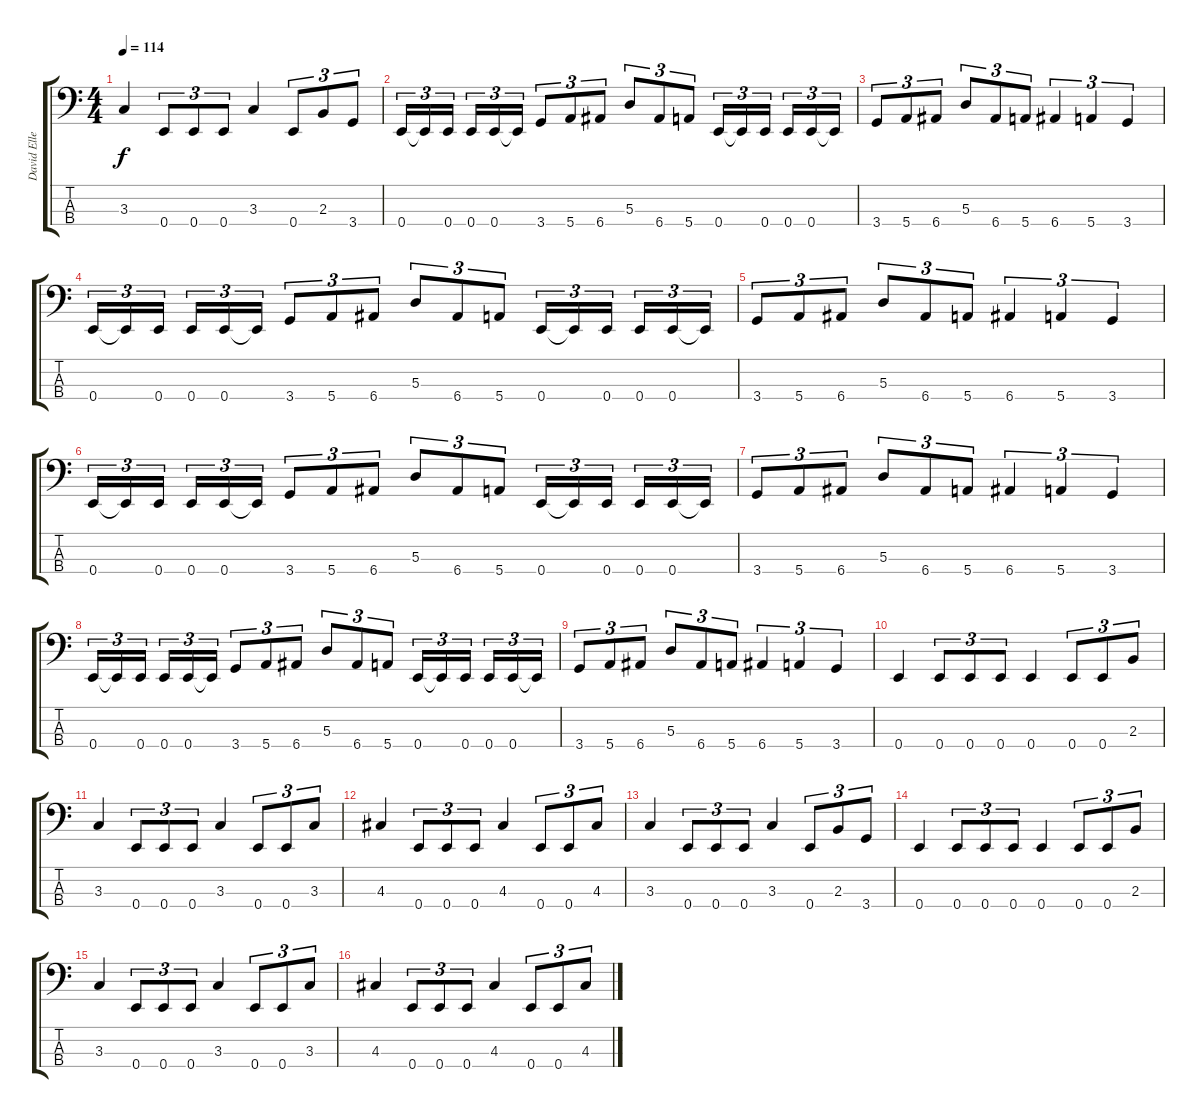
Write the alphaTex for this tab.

\track ("David Ellefson" "David Elle") {instrument electricbasspick}
\staff {score tabs}
\tuning (G2 D2 A1 E1) {hide}
\ts (4 4)
\tempo 114
\clef f4
\ks c
3.3.4{dy f} 0.4.8{tu (3 2)} 0.4.8{tu (3 2)} 0.4.8{tu (3 2)} 3.3.4 0.4.8{tu (3 2)} 2.3.8{tu (3 2)} 3.4.8{tu (3 2)} |
0.4.16{tu (3 2)} 0.4{t}.16{tu (3 2)} 0.4.16{tu (3 2)} 0.4.16{tu (3 2)} 0.4.16{tu (3 2)} 0.4{t}.16{tu (3 2)} 3.4.8{tu (3 2)} 5.4.8{tu (3 2)} 6.4.8{tu (3 2)} 5.3.8{tu (3 2)} 6.4.8{tu (3 2)} 5.4.8{tu (3 2)} 0.4.16{tu (3 2)} 0.4{t}.16{tu (3 2)} 0.4.16{tu (3 2)} 0.4.16{tu (3 2)} 0.4.16{tu (3 2)} 0.4{t}.16{tu (3 2)} |
3.4.8{tu (3 2)} 5.4.8{tu (3 2)} 6.4.8{tu (3 2)} 5.3.8{tu (3 2)} 6.4.8{tu (3 2)} 5.4.8{tu (3 2)} 6.4.4{tu (3 2)} 5.4.4{tu (3 2)} 3.4.4{tu (3 2)} |
0.4.16{tu (3 2)} 0.4{t}.16{tu (3 2)} 0.4.16{tu (3 2)} 0.4.16{tu (3 2)} 0.4.16{tu (3 2)} 0.4{t}.16{tu (3 2)} 3.4.8{tu (3 2)} 5.4.8{tu (3 2)} 6.4.8{tu (3 2)} 5.3.8{tu (3 2)} 6.4.8{tu (3 2)} 5.4.8{tu (3 2)} 0.4.16{tu (3 2)} 0.4{t}.16{tu (3 2)} 0.4.16{tu (3 2)} 0.4.16{tu (3 2)} 0.4.16{tu (3 2)} 0.4{t}.16{tu (3 2)} |
3.4.8{tu (3 2)} 5.4.8{tu (3 2)} 6.4.8{tu (3 2)} 5.3.8{tu (3 2)} 6.4.8{tu (3 2)} 5.4.8{tu (3 2)} 6.4.4{tu (3 2)} 5.4.4{tu (3 2)} 3.4.4{tu (3 2)} |
0.4.16{tu (3 2)} 0.4{t}.16{tu (3 2)} 0.4.16{tu (3 2)} 0.4.16{tu (3 2)} 0.4.16{tu (3 2)} 0.4{t}.16{tu (3 2)} 3.4.8{tu (3 2)} 5.4.8{tu (3 2)} 6.4.8{tu (3 2)} 5.3.8{tu (3 2)} 6.4.8{tu (3 2)} 5.4.8{tu (3 2)} 0.4.16{tu (3 2)} 0.4{t}.16{tu (3 2)} 0.4.16{tu (3 2)} 0.4.16{tu (3 2)} 0.4.16{tu (3 2)} 0.4{t}.16{tu (3 2)} |
3.4.8{tu (3 2)} 5.4.8{tu (3 2)} 6.4.8{tu (3 2)} 5.3.8{tu (3 2)} 6.4.8{tu (3 2)} 5.4.8{tu (3 2)} 6.4.4{tu (3 2)} 5.4.4{tu (3 2)} 3.4.4{tu (3 2)} |
0.4.16{tu (3 2)} 0.4{t}.16{tu (3 2)} 0.4.16{tu (3 2)} 0.4.16{tu (3 2)} 0.4.16{tu (3 2)} 0.4{t}.16{tu (3 2)} 3.4.8{tu (3 2)} 5.4.8{tu (3 2)} 6.4.8{tu (3 2)} 5.3.8{tu (3 2)} 6.4.8{tu (3 2)} 5.4.8{tu (3 2)} 0.4.16{tu (3 2)} 0.4{t}.16{tu (3 2)} 0.4.16{tu (3 2)} 0.4.16{tu (3 2)} 0.4.16{tu (3 2)} 0.4{t}.16{tu (3 2)} |
3.4.8{tu (3 2)} 5.4.8{tu (3 2)} 6.4.8{tu (3 2)} 5.3.8{tu (3 2)} 6.4.8{tu (3 2)} 5.4.8{tu (3 2)} 6.4.4{tu (3 2)} 5.4.4{tu (3 2)} 3.4.4{tu (3 2)} |
0.4.4 0.4.8{tu (3 2)} 0.4.8{tu (3 2)} 0.4.8{tu (3 2)} 0.4.4 0.4.8{tu (3 2)} 0.4.8{tu (3 2)} 2.3.8{tu (3 2)} |
3.3.4 0.4.8{tu (3 2)} 0.4.8{tu (3 2)} 0.4.8{tu (3 2)} 3.3.4 0.4.8{tu (3 2)} 0.4.8{tu (3 2)} 3.3.8{tu (3 2)} |
4.3.4 0.4.8{tu (3 2)} 0.4.8{tu (3 2)} 0.4.8{tu (3 2)} 4.3.4 0.4.8{tu (3 2)} 0.4.8{tu (3 2)} 4.3.8{tu (3 2)} |
3.3.4 0.4.8{tu (3 2)} 0.4.8{tu (3 2)} 0.4.8{tu (3 2)} 3.3.4 0.4.8{tu (3 2)} 2.3.8{tu (3 2)} 3.4.8{tu (3 2)} |
0.4.4 0.4.8{tu (3 2)} 0.4.8{tu (3 2)} 0.4.8{tu (3 2)} 0.4.4 0.4.8{tu (3 2)} 0.4.8{tu (3 2)} 2.3.8{tu (3 2)} |
3.3.4 0.4.8{tu (3 2)} 0.4.8{tu (3 2)} 0.4.8{tu (3 2)} 3.3.4 0.4.8{tu (3 2)} 0.4.8{tu (3 2)} 3.3.8{tu (3 2)} |
4.3.4 0.4.8{tu (3 2)} 0.4.8{tu (3 2)} 0.4.8{tu (3 2)} 4.3.4 0.4.8{tu (3 2)} 0.4.8{tu (3 2)} 4.3.8{tu (3 2)}
